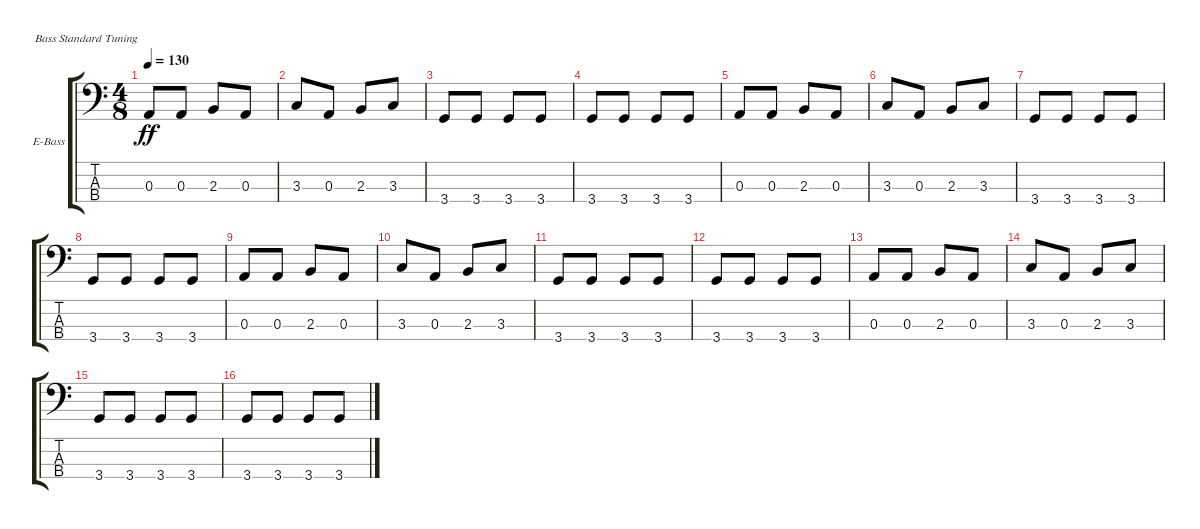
\bracketExtendMode groupsimilarinstruments
\firstSystemTrackNameOrientation horizontal
\otherSystemsTrackNameOrientation horizontal
\track ("Бас" "E-Bass") {instrument electricbasspick}
\staff {score tabs}
\tuning (G2 D2 A1 E1)
\ts (4 8)
\tempo 130
\clef f4
\ks c
0.3.8{dy ff} 0.3.8 2.3.8 0.3.8 |
3.3.8 0.3.8 2.3.8 3.3.8 |
3.4.8 3.4.8 3.4.8 3.4.8 |
3.4.8 3.4.8 3.4.8 3.4.8 |
0.3.8 0.3.8 2.3.8 0.3.8 |
3.3.8 0.3.8 2.3.8 3.3.8 |
3.4.8 3.4.8 3.4.8 3.4.8 |
3.4.8 3.4.8 3.4.8 3.4.8 |
0.3.8 0.3.8 2.3.8 0.3.8 |
3.3.8 0.3.8 2.3.8 3.3.8 |
3.4.8 3.4.8 3.4.8 3.4.8 |
3.4.8 3.4.8 3.4.8 3.4.8 |
0.3.8 0.3.8 2.3.8 0.3.8 |
3.3.8 0.3.8 2.3.8 3.3.8 |
3.4.8 3.4.8 3.4.8 3.4.8 |
3.4.8 3.4.8 3.4.8 3.4.8
